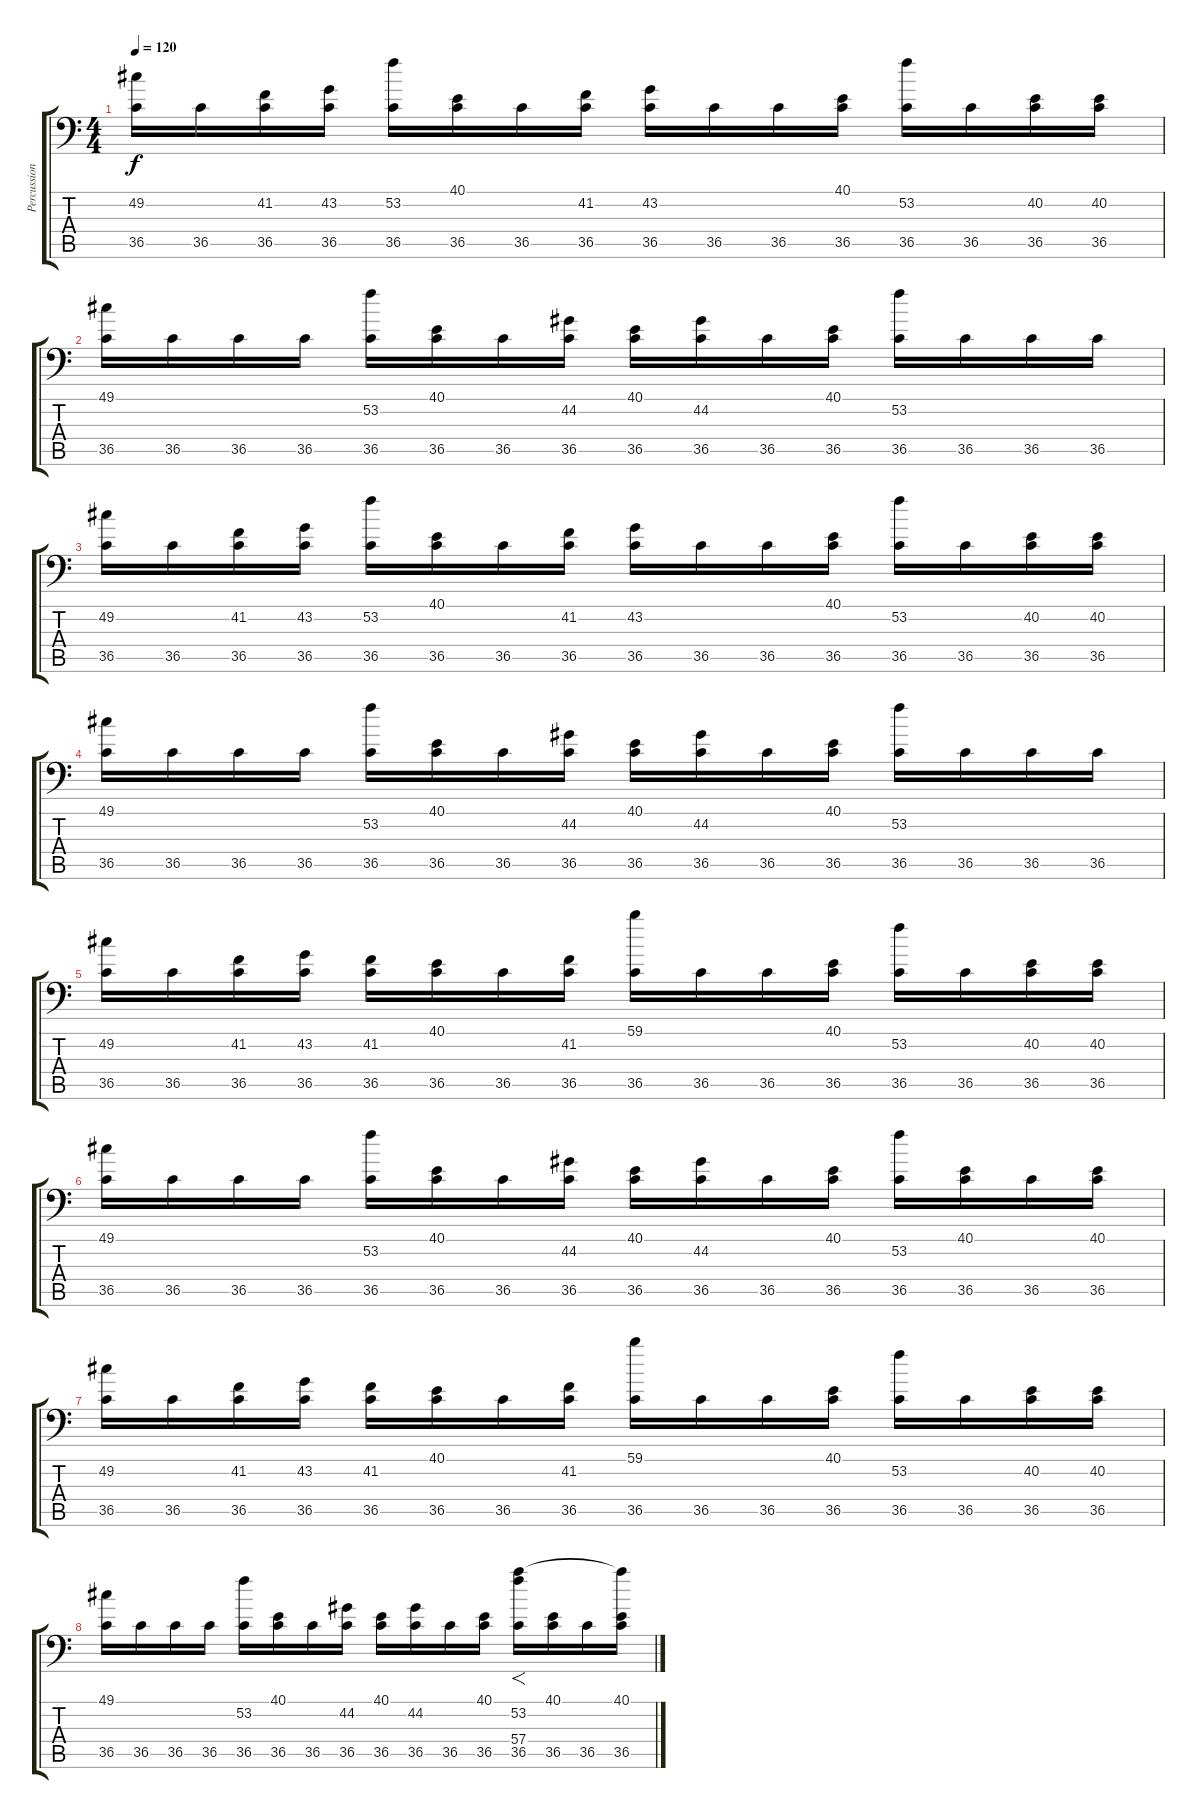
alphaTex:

\track ("Percussion" "Percussion") {instrument acousticgrandpiano}
\staff {score tabs}
\tuning (C-1 C-1 C-1 C-1 C-1 C-1) {hide}
\ts (4 4)
\tempo 120
\clef f4
\ks c
(49.2 36.5).16{dy f} 36.5.16 (41.2 36.5).16 (43.2 36.5).16 (53.2 36.5).16 (40.1 36.5).16 36.5.16 (41.2 36.5).16 (43.2 36.5).16 36.5.16 36.5.16 (40.1 36.5).16 (53.2 36.5).16 36.5.16 (40.2 36.5).16 (40.2 36.5).16 |
(49.1 36.5).16 36.5.16 36.5.16 36.5.16 (53.2 36.5).16 (40.1 36.5).16 36.5.16 (44.2 36.5).16 (40.1 36.5).16 (44.2 36.5).16 36.5.16 (40.1 36.5).16 (53.2 36.5).16 36.5.16 36.5.16 36.5.16 |
(49.2 36.5).16 36.5.16 (41.2 36.5).16 (43.2 36.5).16 (53.2 36.5).16 (40.1 36.5).16 36.5.16 (41.2 36.5).16 (43.2 36.5).16 36.5.16 36.5.16 (40.1 36.5).16 (53.2 36.5).16 36.5.16 (40.2 36.5).16 (40.2 36.5).16 |
(49.1 36.5).16 36.5.16 36.5.16 36.5.16 (53.2 36.5).16 (40.1 36.5).16 36.5.16 (44.2 36.5).16 (40.1 36.5).16 (44.2 36.5).16 36.5.16 (40.1 36.5).16 (53.2 36.5).16 36.5.16 36.5.16 36.5.16 |
(49.2 36.5).16 36.5.16 (41.2 36.5).16 (43.2 36.5).16 (41.2 36.5).16 (40.1 36.5).16 36.5.16 (41.2 36.5).16 (59.1 36.5).16 36.5.16 36.5.16 (40.1 36.5).16 (53.2 36.5).16 36.5.16 (40.2 36.5).16 (40.2 36.5).16 |
(49.1 36.5).16 36.5.16 36.5.16 36.5.16 (53.2 36.5).16 (40.1 36.5).16 36.5.16 (44.2 36.5).16 (40.1 36.5).16 (44.2 36.5).16 36.5.16 (40.1 36.5).16 (53.2 36.5).16 (40.1 36.5).16 36.5.16 (40.1 36.5).16 |
(49.2 36.5).16 36.5.16 (41.2 36.5).16 (43.2 36.5).16 (41.2 36.5).16 (40.1 36.5).16 36.5.16 (41.2 36.5).16 (59.1 36.5).16 36.5.16 36.5.16 (40.1 36.5).16 (53.2 36.5).16 36.5.16 (40.2 36.5).16 (40.2 36.5).16 |
(49.1 36.5).16 36.5.16 36.5.16 36.5.16 (53.2 36.5).16 (40.1 36.5).16 36.5.16 (44.2 36.5).16 (40.1 36.5).16 (44.2 36.5).16 36.5.16 (40.1 36.5).16 (53.2 57.4 36.5).16{f} (40.1 36.5).16 36.5.16 (40.1 57.4{t} 36.5).16
